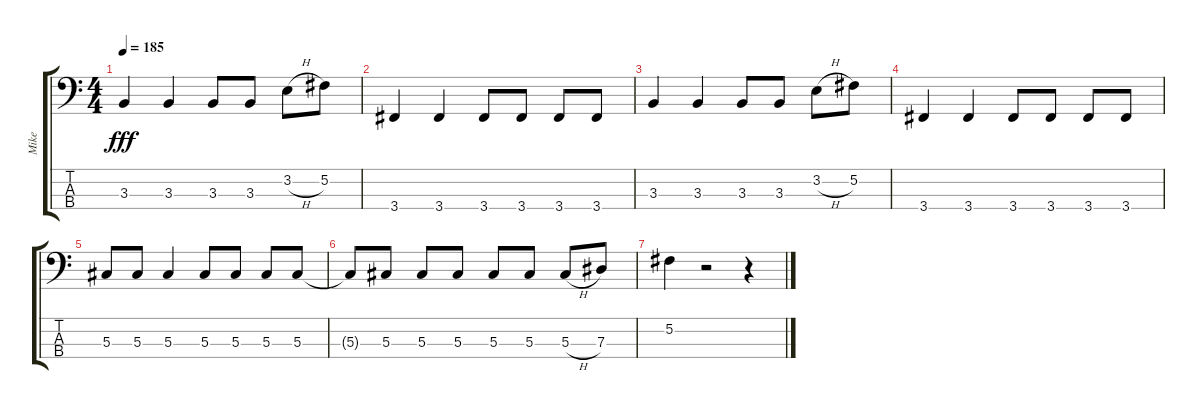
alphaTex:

\track ("Mike" "Mike") {instrument electricbasspick}
\staff {score tabs}
\tuning (Gb2 Db2 Ab1 Eb1) {hide}
\ts (4 4)
\tempo 185
\clef f4
\ks c
3.3.4{dy fff} 3.3.4 3.3.8 3.3.8 3.2{h}.8 5.2.8 |
3.4.4 3.4.4 3.4.8 3.4.8 3.4.8 3.4.8 |
3.3.4 3.3.4 3.3.8 3.3.8 3.2{h}.8 5.2.8 |
3.4.4 3.4.4 3.4.8 3.4.8 3.4.8 3.4.8 |
5.3.8 5.3.8 5.3.4 5.3.8 5.3.8 5.3.8 5.3.8 |
5.3{t}.8 5.3.8 5.3.8 5.3.8 5.3.8 5.3.8 5.3{h}.8 7.3.8 |
5.2.4 r.2 r.4
